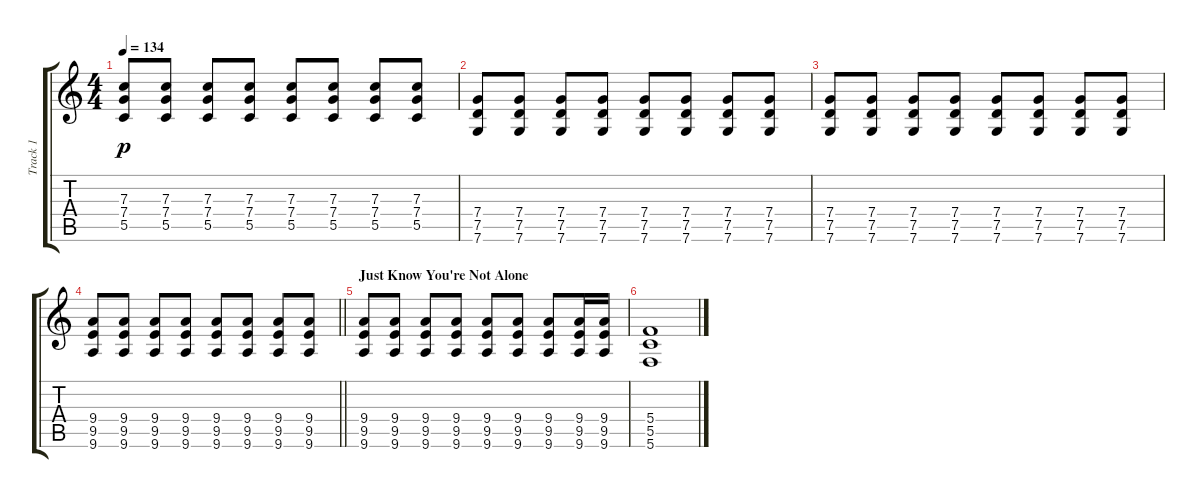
\track ("Track 1" "Track 1") {instrument acousticguitarsteel}
\staff {score tabs}
\tuning (D4 A3 F3 C3 G2 C2) {hide}
\ts (4 4)
\tempo 134
\clef g2
\ks c
(7.3 7.4 5.5).8{dy p} (7.3 7.4 5.5).8 (7.3 7.4 5.5).8 (7.3 7.4 5.5).8 (7.3 7.4 5.5).8 (7.3 7.4 5.5).8 (7.3 7.4 5.5).8 (7.3 7.4 5.5).8 |
(7.4 7.5 7.6).8 (7.4 7.5 7.6).8 (7.4 7.5 7.6).8 (7.4 7.5 7.6).8 (7.4 7.5 7.6).8 (7.4 7.5 7.6).8 (7.4 7.5 7.6).8 (7.4 7.5 7.6).8 |
(7.4 7.5 7.6).8 (7.4 7.5 7.6).8 (7.4 7.5 7.6).8 (7.4 7.5 7.6).8 (7.4 7.5 7.6).8 (7.4 7.5 7.6).8 (7.4 7.5 7.6).8 (7.4 7.5 7.6).8 |
\barLineRight lightlight
(9.4 9.5 9.6).8 (9.4 9.5 9.6).8 (9.4 9.5 9.6).8 (9.4 9.5 9.6).8 (9.4 9.5 9.6).8 (9.4 9.5 9.6).8 (9.4 9.5 9.6).8 (9.4 9.5 9.6).8 |
\section ("" "Just Know You're Not Alone")
(9.4 9.5 9.6).8 (9.4 9.5 9.6).8 (9.4 9.5 9.6).8 (9.4 9.5 9.6).8 (9.4 9.5 9.6).8 (9.4 9.5 9.6).8 (9.4 9.5 9.6).8 (9.4 9.5 9.6).16 (9.4 9.5 9.6).16 |
(5.4 5.5 5.6).1
